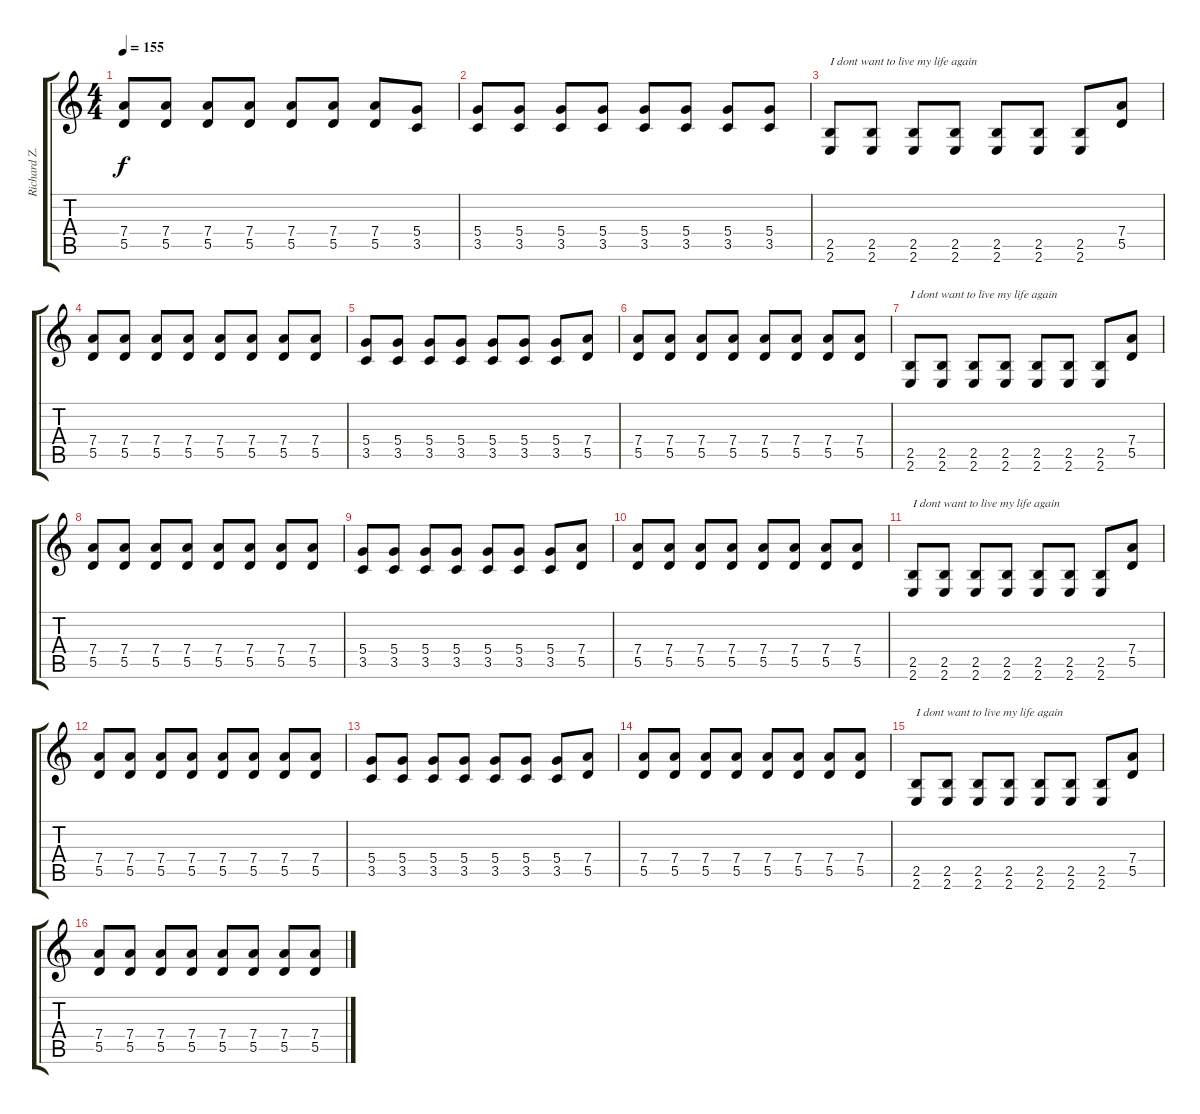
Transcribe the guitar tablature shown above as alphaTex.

\track ("Richard Z. Kruspe" "Richard Z.") {instrument overdrivenguitar}
\staff {score tabs}
\tuning (E4 B3 G3 D3 A2 D2) {hide}
\ts (4 4)
\tempo 155
\clef g2
\ks c
(7.4 5.5).8{dy f} (7.4 5.5).8 (7.4 5.5).8 (7.4 5.5).8 (7.4 5.5).8 (7.4 5.5).8 (7.4 5.5).8 (5.4 3.5).8 |
(5.4 3.5).8 (5.4 3.5).8 (5.4 3.5).8 (5.4 3.5).8 (5.4 3.5).8 (5.4 3.5).8 (5.4 3.5).8 (5.4 3.5).8 |
(2.5 2.6).8{txt "I dont want to live my life again"} (2.5 2.6).8 (2.5 2.6).8 (2.5 2.6).8 (2.5 2.6).8 (2.5 2.6).8 (2.5 2.6).8 (7.4 5.5).8 |
(7.4 5.5).8 (7.4 5.5).8 (7.4 5.5).8 (7.4 5.5).8 (7.4 5.5).8 (7.4 5.5).8 (7.4 5.5).8 (7.4 5.5).8 |
(5.4 3.5).8 (5.4 3.5).8 (5.4 3.5).8 (5.4 3.5).8 (5.4 3.5).8 (5.4 3.5).8 (5.4 3.5).8 (7.4 5.5).8 |
(7.4 5.5).8 (7.4 5.5).8 (7.4 5.5).8 (7.4 5.5).8 (7.4 5.5).8 (7.4 5.5).8 (7.4 5.5).8 (7.4 5.5).8 |
(2.5 2.6).8{txt "I dont want to live my life again"} (2.5 2.6).8 (2.5 2.6).8 (2.5 2.6).8 (2.5 2.6).8 (2.5 2.6).8 (2.5 2.6).8 (7.4 5.5).8 |
(7.4 5.5).8 (7.4 5.5).8 (7.4 5.5).8 (7.4 5.5).8 (7.4 5.5).8 (7.4 5.5).8 (7.4 5.5).8 (7.4 5.5).8 |
(5.4 3.5).8 (5.4 3.5).8 (5.4 3.5).8 (5.4 3.5).8 (5.4 3.5).8 (5.4 3.5).8 (5.4 3.5).8 (7.4 5.5).8 |
(7.4 5.5).8 (7.4 5.5).8 (7.4 5.5).8 (7.4 5.5).8 (7.4 5.5).8 (7.4 5.5).8 (7.4 5.5).8 (7.4 5.5).8 |
(2.5 2.6).8{txt "I dont want to live my life again"} (2.5 2.6).8 (2.5 2.6).8 (2.5 2.6).8 (2.5 2.6).8 (2.5 2.6).8 (2.5 2.6).8 (7.4 5.5).8 |
(7.4 5.5).8 (7.4 5.5).8 (7.4 5.5).8 (7.4 5.5).8 (7.4 5.5).8 (7.4 5.5).8 (7.4 5.5).8 (7.4 5.5).8 |
(5.4 3.5).8 (5.4 3.5).8 (5.4 3.5).8 (5.4 3.5).8 (5.4 3.5).8 (5.4 3.5).8 (5.4 3.5).8 (7.4 5.5).8 |
(7.4 5.5).8 (7.4 5.5).8 (7.4 5.5).8 (7.4 5.5).8 (7.4 5.5).8 (7.4 5.5).8 (7.4 5.5).8 (7.4 5.5).8 |
(2.5 2.6).8{txt "I dont want to live my life again"} (2.5 2.6).8 (2.5 2.6).8 (2.5 2.6).8 (2.5 2.6).8 (2.5 2.6).8 (2.5 2.6).8 (7.4 5.5).8 |
(7.4 5.5).8 (7.4 5.5).8 (7.4 5.5).8 (7.4 5.5).8 (7.4 5.5).8 (7.4 5.5).8 (7.4 5.5).8 (7.4 5.5).8
